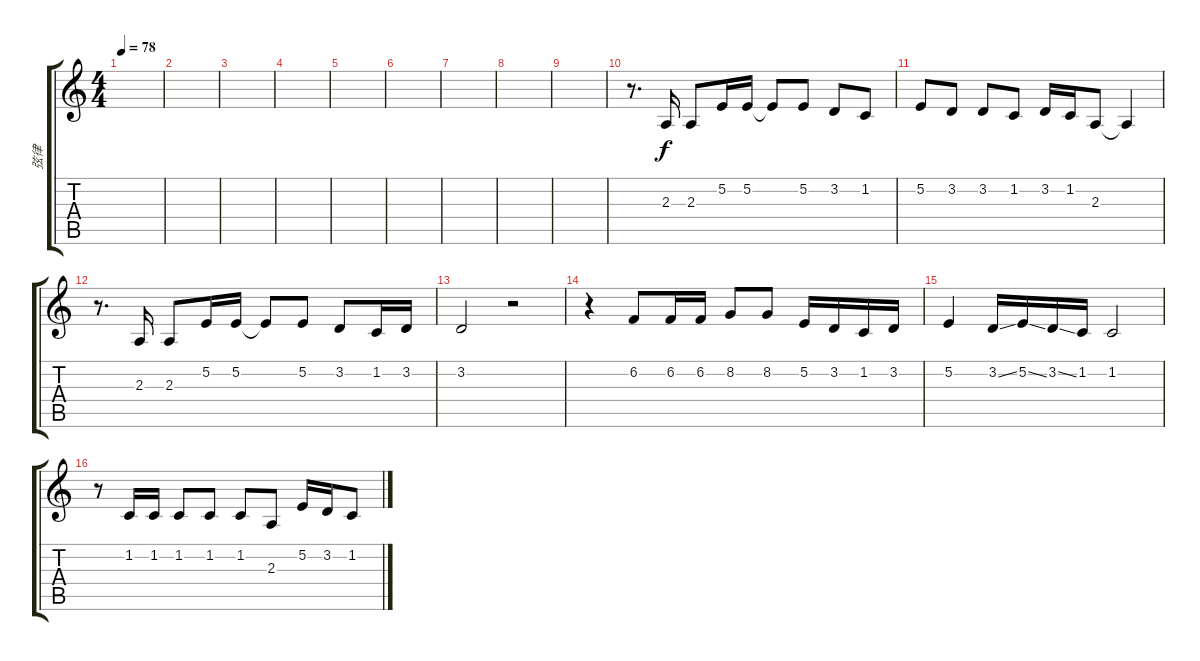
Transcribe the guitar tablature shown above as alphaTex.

\track ("弦律" "弦律") {instrument voiceoohs}
\staff {score tabs}
\tuning (E4 B3 G3 D3 A2 E2) {hide}
\ts (4 4)
\tempo 78
\clef g2
\ks c
|
|
|
|
|
|
|
|
|
r.8{d} 2.3.16 2.3.8 5.2.16 5.2.16 5.2{t}.8 5.2.8 3.2.8 1.2.8 |
5.2.8 3.2.8 3.2.8 1.2.8 3.2.16 1.2.16 2.3.8 2.3{t}.4 |
r.8{d} 2.3.16 2.3.8 5.2.16 5.2.16 5.2{t}.8 5.2.8 3.2.8 1.2.16 3.2.16 |
3.2.2 r.2 |
r.4 6.2.8 6.2.16 6.2.16 8.2.8 8.2.8 5.2.16 3.2.16 1.2.16 3.2.16 |
5.2.4 3.2{ss}.16 5.2{ss}.16 3.2{ss}.16 1.2.16 1.2.2 |
r.8 1.2.16 1.2.16 1.2.8 1.2.8 1.2.8 2.3.8 5.2.16 3.2.16 1.2.8
